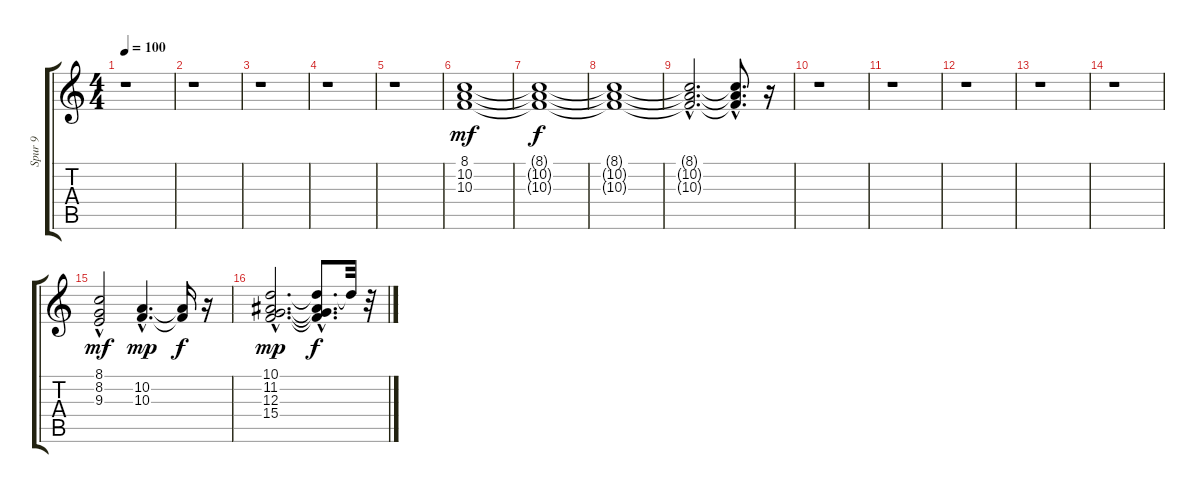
\track ("Spur 9" "Spur 9") {instrument fx1rain}
\staff {score tabs}
\tuning (E4 B3 G3 D3 A2 E2) {hide}
\ts (4 4)
\tempo 100
\clef g2
\ks c
r.1{dy mf instrument fx1rain} |
r.1 |
r.1 |
r.1 |
r.1 |
(8.1 10.2 10.3).1{volume 10 balance 5} |
(8.1{t} 10.2{t} 10.3{t}).1{dy f} |
(8.1{t} 10.2{t} 10.3{t}).1 |
(8.1{hac t} 10.2{hac t} 10.3{hac t}).2{d} (8.1{hac t} 10.2{hac t} 10.3{hac t}).8{d} r.16 |
r.1 |
r.1 |
r.1 |
r.1 |
r.1 |
(8.1{hac} 8.2 9.3{hac}).2{dy mf} (10.2{hac} 10.3{hac}).4{d dy mp} (10.2{t} 10.3{t}).16{dy f} r.16 |
(10.1{hac} 11.2{hac} 12.3{hac} 15.4{hac}).2{d dy mp} (10.1{hac t} 11.2{hac t} 12.3{t} 15.4{t}).8{d dy f} 10.1{t}.32 r.32
